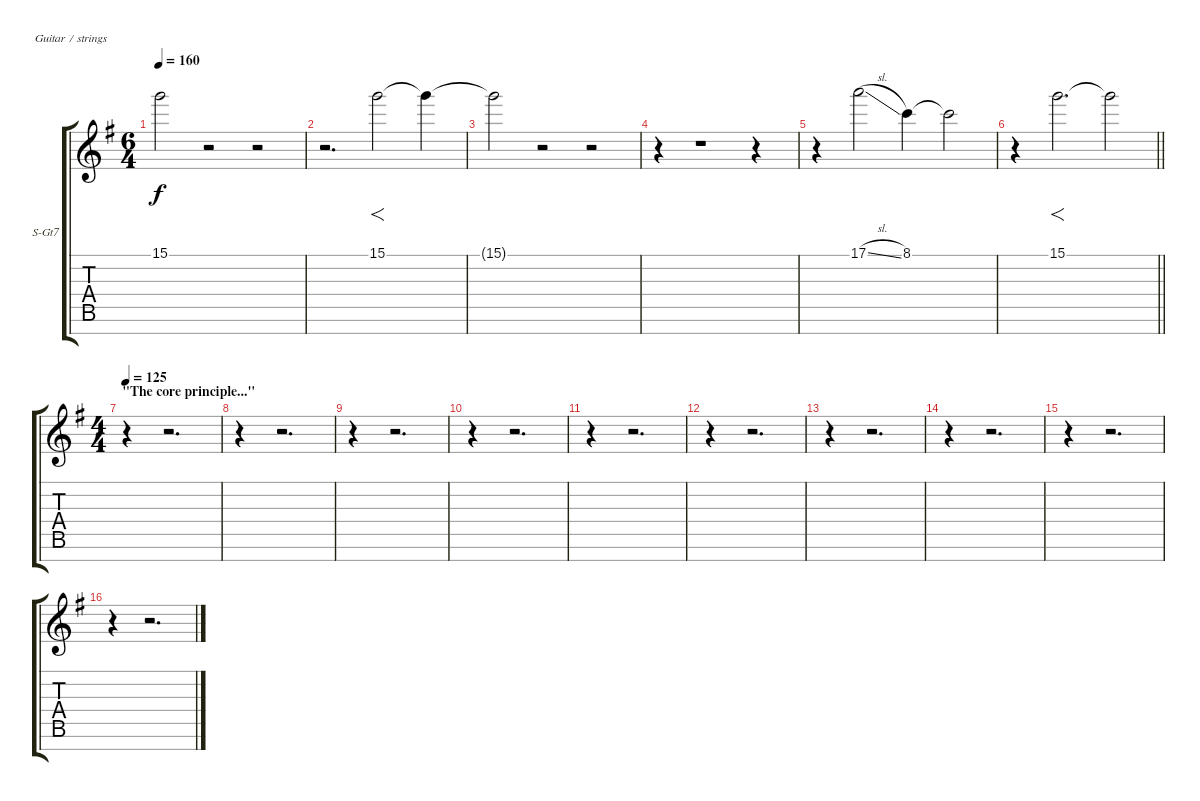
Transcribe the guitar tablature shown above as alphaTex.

\bracketExtendMode groupsimilarinstruments
\firstSystemTrackNameOrientation horizontal
\otherSystemsTrackNameOrientation horizontal
\track ("Choir - Schola Cantorum" "S-Gt7") {instrument choiraahs}
\staff {score tabs}
\tuning (E4 B3 G3 D3 A2 E2 B1)
\displaytranspose 12
\ts (6 4)
\tempo 160
\clef g2
\ks g
15.1{t}.2{dy f} r.2 r.2 |
r.2{d} 15.1.2{f} 15.1{t}.4 |
15.1{t}.2 r.2 r.2 |
r.4 r.1 r.4 |
r.4 17.1{sl}.2 8.1.4 8.1{t}.2 |
\barLineRight lightlight
r.4 15.1.2{f d} 15.1{t}.2 |
\ts (4 4)
\section ("" "\"The core principle...\"")
\tempo 125
r.4 r.2{d} |
r.4 r.2{d} |
r.4 r.2{d} |
r.4 r.2{d} |
r.4 r.2{d} |
r.4 r.2{d} |
r.4 r.2{d} |
r.4 r.2{d} |
r.4 r.2{d} |
r.4 r.2{d}
